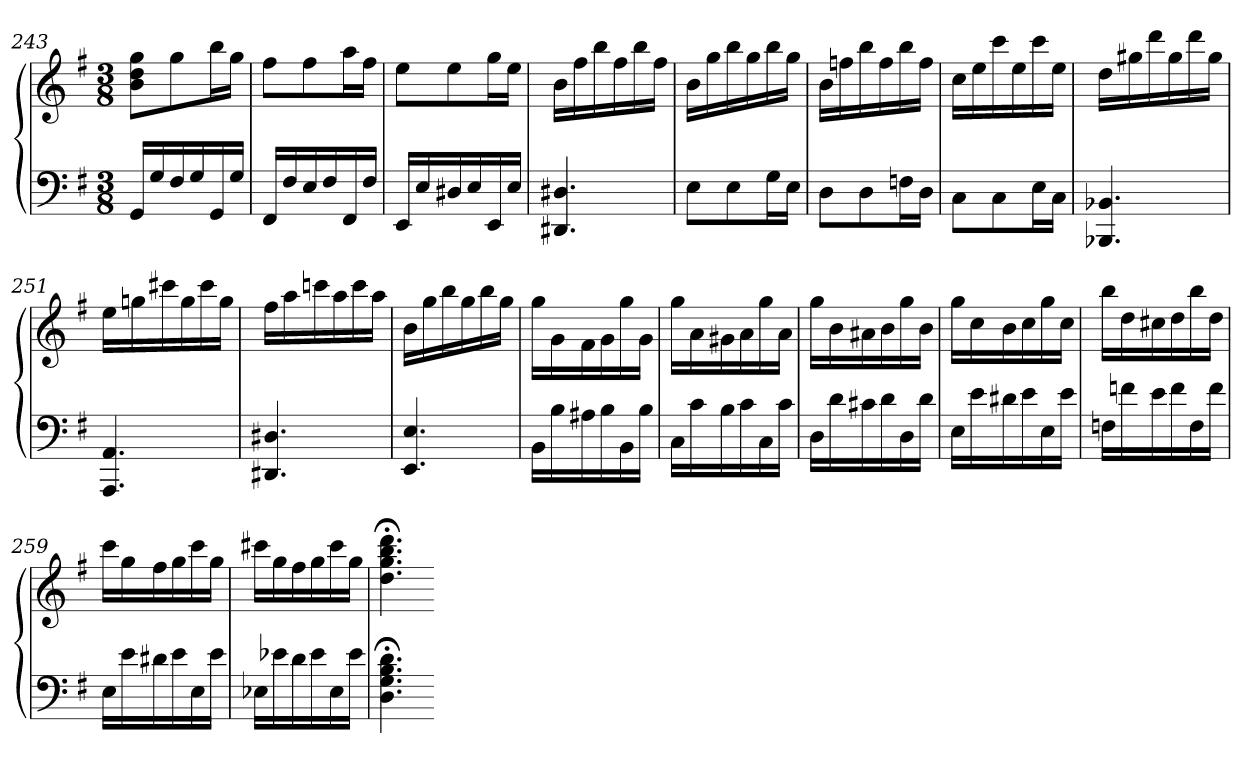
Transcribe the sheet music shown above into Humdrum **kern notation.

**kern	**kern
*part1	*part1
*staff2	*staff1
*clefF4	*clefG2
*k[f#]	*k[f#]
*G:	*G:
*M3/8	*M3/8
=243	=243
16GGLL	8b 8dd 8ggL
16G	.
16F#	8gg
16G	.
16GG	16bbL
16GJJ	16ggJJ
=244	=244
16FF#LL	8ff#L
16F#	.
16E	8ff#
16F#	.
16FF#	16aaL
16F#JJ	16ff#JJ
=245	=245
16EELL	8eeL
16E	.
16D#X	8ee
16E	.
16EE	16ggL
16EJJ	16eeJJ
=246	=246
4.DD#X 4.D#X	16bLL
.	16ff#
.	16bb
.	16ff#
.	16bb
.	16ff#JJ
=247	=247
8EL	16bLL
.	16gg
8E	16bb
.	16gg
16GL	16bb
16EJJ	16ggJJ
=248	=248
8DL	16bLL
.	16ffn
8D	16bb
.	16ff
16FnL	16bb
16DJJ	16ffJJ
=249	=249
8CL	16ccLL
.	16ee
8C	16ccc
.	16ee
16EL	16ccc
16CJJ	16eeJJ
=250	=250
4.BBB-X 4.BB-X	16ddLL
.	16gg#X
.	16ddd
.	16gg#
.	16ddd
.	16gg#JJ
=251	=251
4.AAA 4.AA	16eeLL
.	16ggn
.	16ccc#X
.	16gg
.	16ccc#
.	16ggJJ
=252	=252
4.DD#X 4.D#X	16ff#LL
.	16aa
.	16cccn
.	16aa
.	16ccc
.	16aaJJ
=253	=253
4.EE 4.E	16bLL
.	16gg
.	16bb
.	16gg
.	16bb
.	16ggJJ
=254	=254
16BBLL	16ggLL
16B	16g
16A#X	16f#
16B	16g
16BB	16gg
16BJJ	16gJJ
=255	=255
16CLL	16ggLL
16c	16a
16B	16g#X
16c	16a
16C	16gg
16cJJ	16aJJ
=256	=256
16DLL	16ggLL
16d	16b
16c#X	16a#X
16d	16b
16D	16gg
16dJJ	16bJJ
=257	=257
16ELL	16ggLL
16e	16cc
16d#X	16b
16e	16cc
16E	16gg
16eJJ	16ccJJ
=258	=258
16FnLL	16bbLL
16fn	16dd
16e	16cc#X
16f	16dd
16F	16bb
16fJJ	16ddJJ
=259	=259
16ELL	16cccLL
16e	16gg
16d#X	16ff#
16e	16gg
16E	16ccc
16eJJ	16ggJJ
=260	=260
16E-XLL	16ccc#XLL
16e-X	16gg
16d	16ff#
16e-	16gg
16E-	16ccc#
16e-JJ	16ggJJ
=261	=261
4.D;< 4.G;< 4.B;< 4.d;<	4.dd;< 4.gg;< 4.bb;< 4.ddd;<
=-	=-
*-	*-
